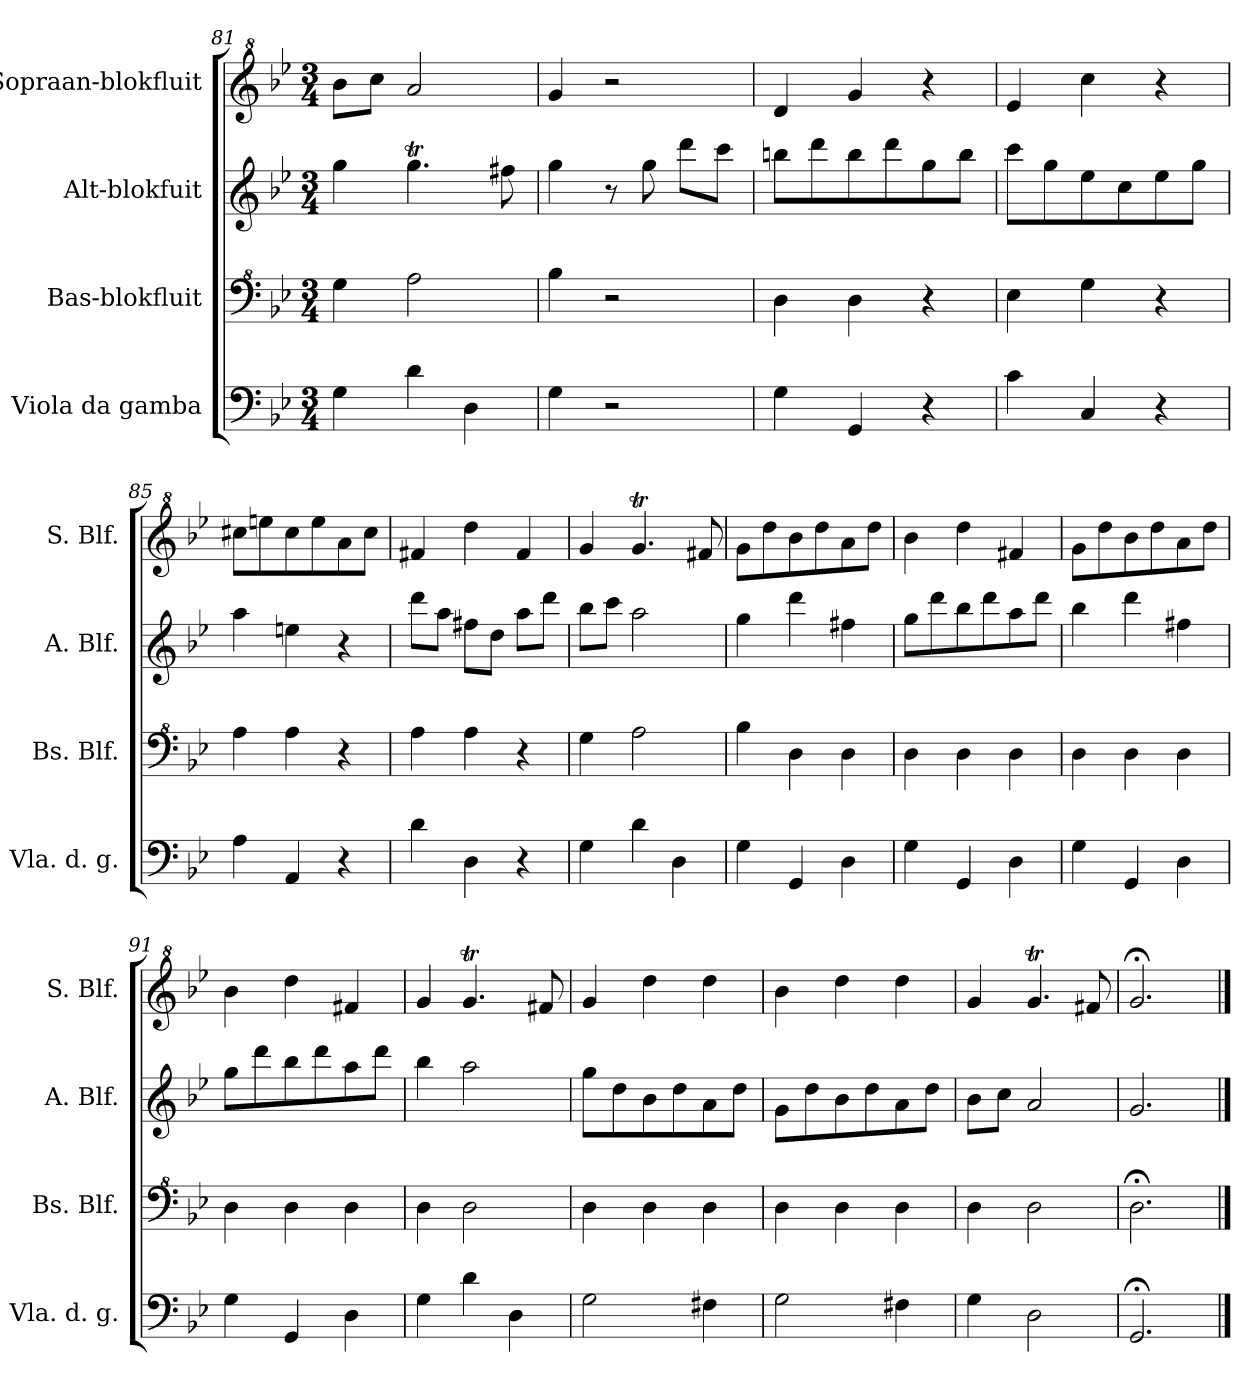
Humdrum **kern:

**kern	**kern	**kern	**kern
*part4	*part3	*part2	*part1
*staff4	*staff3	*staff2	*staff1
*I"Viola da gamba	*I"Bas-blokfluit	*I"Alt-blokfuit	*I"Sopraan-blokfluit
*I'Vla. d. g.	*I'Bs. Blf.	*I'A. Blf.	*I'S. Blf.
!!LO:LB:g=z
*clefF4	*clefF^4	*clefG2	*clefG^2
*k[b-e-]	*k[b-e-]	*k[b-e-]	*k[b-e-]
*M3/4	*M3/4	*M3/4	*M3/4
=81	=81	=81	=81
4G\	4g\	4gg\	8bb-\L
.	.	.	8ccc\J
4d\	2a\	4.ggT\	2aa/
4D\	.	.	.
.	.	8ff#X\	.
=82	=82	=82	=82
4G\	4b-\	4gg\	4gg/
2r	2r	8r	2r
.	.	8gg\	.
.	.	8ddd\L	.
.	.	8ccc\J	.
=83	=83	=83	=83
4G\	4d\	8bbn\L	4dd/
.	.	8ddd\	.
4GG/	4d\	8bb\	4gg/
.	.	8ddd\	.
4r	4r	8gg\	4r
.	.	8bb\J	.
=84	=84	=84	=84
4c\	4e-\	8ccc\L	4ee-/
.	.	8gg\	.
4C/	4g\	8ee-\	4ccc\
.	.	8cc\	.
4r	4r	8ee-\	4r
.	.	8gg\J	.
=85	=85	=85	=85
4A\	4a\	4aa\	8ccc#X\L
.	.	.	8eeen\
4AA/	4a\	4een\	8ccc#\
.	.	.	8eee\
4r	4r	4r	8aa\
.	.	.	8ccc#\J
=86	=86	=86	=86
4d\	4a\	8ddd\L	4ff#X/
.	.	8aa\J	.
4D\	4a\	8ff#X\L	4ddd\
.	.	8dd\J	.
4r	4r	8aa\L	4ff#/
.	.	8ddd\J	.
!!LO:PB:g=z
=87	=87	=87	=87
4G\	4g\	8bb-\L	4gg/
.	.	8ccc\J	.
4d\	2a\	2aa\	4.ggT/
4D\	.	.	.
.	.	.	8ff#X/
=88	=88	=88	=88
4G\	4b-\	4gg\	8gg\L
.	.	.	8ddd\
4GG/	4d\	4ddd\	8bb-\
.	.	.	8ddd\
4D\	4d\	4ff#X\	8aa\
.	.	.	8ddd\J
=89	=89	=89	=89
4G\	4d\	8gg\L	4bb-\
.	.	8ddd\	.
4GG/	4d\	8bb-\	4ddd\
.	.	8ddd\	.
4D\	4d\	8aa\	4ff#X/
.	.	8ddd\J	.
=90	=90	=90	=90
4G\	4d\	4bb-\	8gg\L
.	.	.	8ddd\
4GG/	4d\	4ddd\	8bb-\
.	.	.	8ddd\
4D\	4d\	4ff#X\	8aa\
.	.	.	8ddd\J
=91	=91	=91	=91
4G\	4d\	8gg\L	4bb-\
.	.	8ddd\	.
4GG/	4d\	8bb-\	4ddd\
.	.	8ddd\	.
4D\	4d\	8aa\	4ff#X/
.	.	8ddd\J	.
!!LO:LB:g=z
=92	=92	=92	=92
4G\	4d\	4bb-\	4gg/
4d\	2d\	2aa\	4.ggT/
4D\	.	.	.
.	.	.	8ff#X/
=93	=93	=93	=93
2G\	4d\	8gg\L	4gg/
.	.	8dd\	.
.	4d\	8b-\	4ddd\
.	.	8dd\	.
4F#X\	4d\	8a\	4ddd\
.	.	8dd\J	.
=94	=94	=94	=94
2G\	4d\	8g\L	4bb-\
.	.	8dd\	.
.	4d\	8b-\	4ddd\
.	.	8dd\	.
4F#X\	4d\	8a\	4ddd\
.	.	8dd\J	.
=95	=95	=95	=95
4G\	4d\	8b-\L	4gg/
.	.	8cc\J	.
2D\	2d\	2a/	4.ggT/
.	.	.	8ff#X/
=96	=96	=96	=96
2.GG;</	2.d;<\	2.g/	2.gg;</
==	==	==	==
*-	*-	*-	*-
